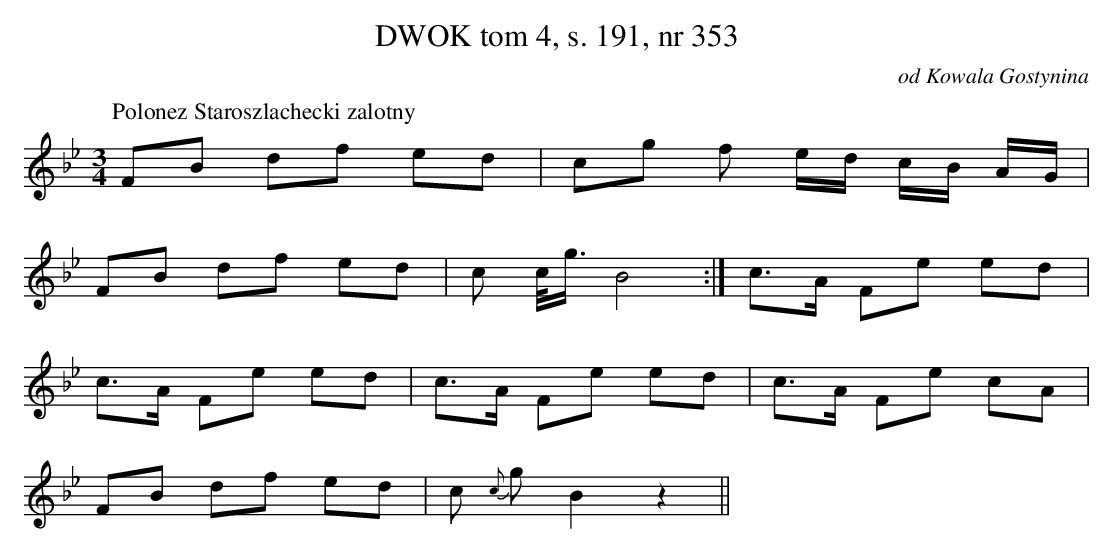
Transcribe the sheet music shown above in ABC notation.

X:1
T: DWOK tom 4, s. 191, nr 353
O: od Kowala Gostynina
L: 1/16
M: 3/4
K: Bb
P: Polonez Staroszlachecki zalotny
F2B2 d2f2 e2d2 | c2g2 f2 ed cB AG |
F2B2 d2f2 e2d2 | c2 c/g3/ B8 :| c3A F2e2 e2d2 |
c3A F2e2 e2d2 | c3A F2e2 e2d2 | c3A F2e2 c2A2 |
F2B2 d2f2 e2d2 | c2 {c}g2 B4 z4 ||
